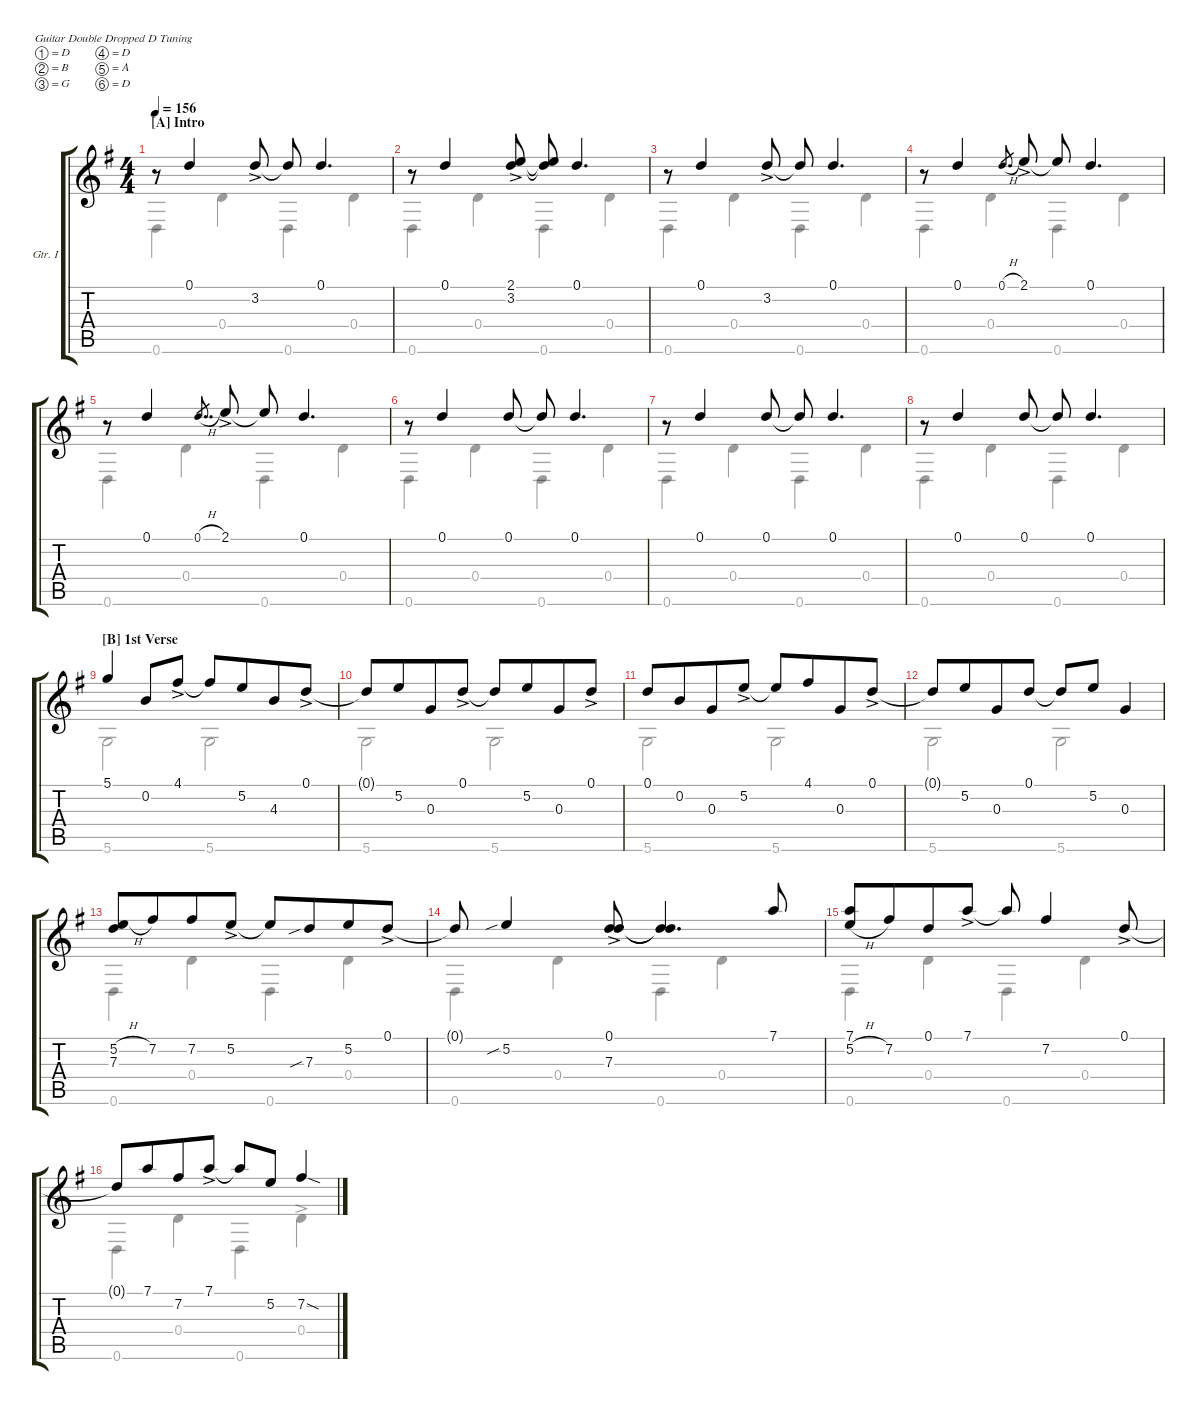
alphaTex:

\defaultSystemsLayout 4
\hideDynamics
\bracketExtendMode groupsimilarinstruments
\firstSystemTrackNameOrientation horizontal
\otherSystemsTrackNameOrientation horizontal
\track ("Guitar I" "Gtr. I") {instrument acousticguitarsteel}
\staff {score tabs}
\tuning (D4 B3 G3 D3 A2 D2)
\voice
\ts (4 4)
\section ("A" "Intro")
\tempo 156
\clef g2
\ks g
r.8{dy mp instrument acousticguitarsteel} 0.1.4 3.2{ac}.8 3.2{t}.8 0.1.4{d} |
r.8 0.1.4 (2.1 3.2{ac}).8 (3.2{t} 2.1{t}).8 0.1.4{d} |
r.8 0.1.4 3.2{ac}.8 3.2{t}.8 0.1.4{d} |
r.8 0.1.4 0.1{h}.8{d gr} 2.1{ac}.8 2.1{t}.8 0.1.4{d} |
r.8 0.1.4 0.1{h}.8{dd gr} 2.1{ac}.8 2.1{t}.8 0.1.4{d} |
r.8 0.1.4 0.1.8 0.1{t}.8 0.1.4{d} |
r.8 0.1.4 0.1.8 0.1{t}.8 0.1.4{d} |
r.8 0.1.4 0.1.8 0.1{t}.8 0.1.4{d} |
\section ("B" "1st Verse")
5.1.4 0.2.8 4.1{ac}.8 4.1{t}.8 5.2.8{beam merge} 4.3.8 0.1{ac}.8 |
0.1{t}.8 5.2.8{beam merge} 0.3.8 0.1{ac}.8 0.1{t}.8 5.2.8{beam merge} 0.3.8 0.1{ac}.8 |
0.1.8 0.2.8{beam merge} 0.3.8 5.2{ac}.8 5.2{t}.8 4.1.8{beam merge} 0.3.8 0.1{ac}.8 |
0.1{t}.8 5.2.8{beam merge} 0.3.8 0.1.8 0.1{t}.8 5.2.8 0.3.4 |
\scale
0.289617 (5.2{h} 7.3).8 7.2.8{beam merge} 7.2.8 5.2{ac}.8 5.2{t}.8 7.3{sib}.8{beam merge} 5.2.8 0.1{ac}.8 |
\scale
0.251366 0.1{t}.8 5.2{sib}.4 (7.3 0.1{ac}).8 (7.3{t} 0.1{t}).4{d} 7.1.8 |
\scale
0.229508 (5.2{h} 7.1).8 7.2.8{beam merge} 0.1.8 7.1{ac}.8 7.1{t}.8 7.2.4 0.1{ac}.8 |
\scale
0.229508 0.1{t}.8 7.1.8{beam merge} 7.2.8 7.1{ac}.8 7.1{t}.8 5.2.8 7.2{sod}.4
\voice
\clef g2
\ottava regular
\simile none
\ks g
0.6.4{dy p} 0.4.4 0.6.4 0.4.4 |
0.6.4 0.4.4 0.6.4 0.4.4 |
0.6.4 0.4.4 0.6.4 0.4.4 |
0.6.4 0.4.4 0.6.4 0.4.4 |
0.6.4 0.4.4 0.6.4 0.4.4 |
0.6.4 0.4.4 0.6.4 0.4.4 |
0.6.4 0.4.4 0.6.4 0.4.4 |
0.6.4 0.4.4 0.6.4 0.4.4 |
5.6.2 5.6.2 |
5.6.2 5.6.2 |
5.6.2 5.6.2 |
5.6.2 5.6.2 |
\scale
0.289617 0.6.4 0.4.4 0.6.4 0.4.4 |
\scale
0.251366 0.6.4 0.4.4 0.6.4 0.4.4 |
\scale
0.229508 0.6.4 0.4.4 0.6.4 0.4.4 |
\scale
0.229508 0.6.4 0.4.4 0.6.4 0.4{ac}.4
